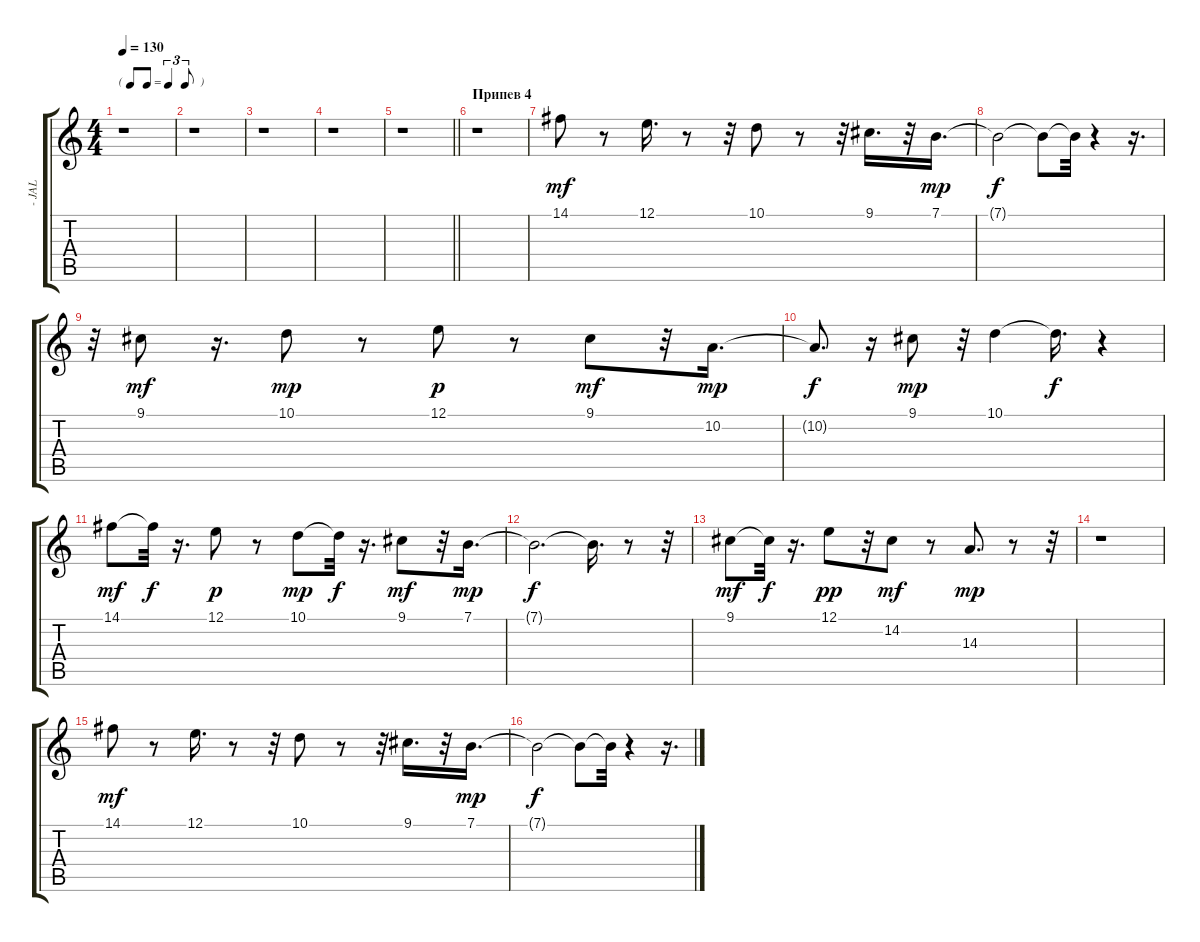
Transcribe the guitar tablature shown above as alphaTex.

\track ("     - JALGAS -" "     - JAL") {instrument flute}
\staff {score tabs}
\tuning (E4 B3 G3 D3 A2 E2) {hide}
\ts (4 4)
\tf triplet8th
\tempo 130
\clef g2
\ks c
r.1{dy mp} |
r.1 |
r.1 |
r.1 |
\barLineRight lightlight
r.1 |
\section ("" "Припев 4")
r.1 |
14.1.8{dy mf} r.8 12.1.16{d} r.8 r.32 10.1.8 r.8 r.32 9.1.16{d} r.32 7.1.16{d dy mp} |
7.1{t}.2{dy f} 7.1{t}.8 7.1{t}.32 r.4 r.16{d} |
r.32 9.1.8{dy mf} r.16{d} 10.1.8{dy mp} r.8 12.1.8{dy p} r.8 9.1.8{dy mf} r.32 10.2.16{d dy mp} |
10.2{t}.8{d dy f} r.16 9.1.8{dy mp} r.32 10.1.4 10.1{t}.16{d dy f} r.4 |
14.1.8{dy mf} 14.1{t}.32{dy f} r.16{d} 12.1.8{dy p} r.8 10.1.8{dy mp} 10.1{t}.32{dy f} r.16{d} 9.1.8{dy mf} r.32 7.1.16{d dy mp} |
7.1{t}.2{d dy f} 7.1{t}.16{d} r.8 r.32 |
9.1.8{dy mf} 9.1{t}.32{dy f} r.16{d} 12.1.8{dy pp} r.32 14.2.8{dy mf} r.8 14.3.8{d dy mp} r.8 r.32 |
r.1 |
14.1.8{dy mf} r.8 12.1.16{d} r.8 r.32 10.1.8 r.8 r.32 9.1.16{d} r.32 7.1.16{d dy mp} |
7.1{t}.2{dy f} 7.1{t}.8 7.1{t}.32 r.4 r.16{d}
